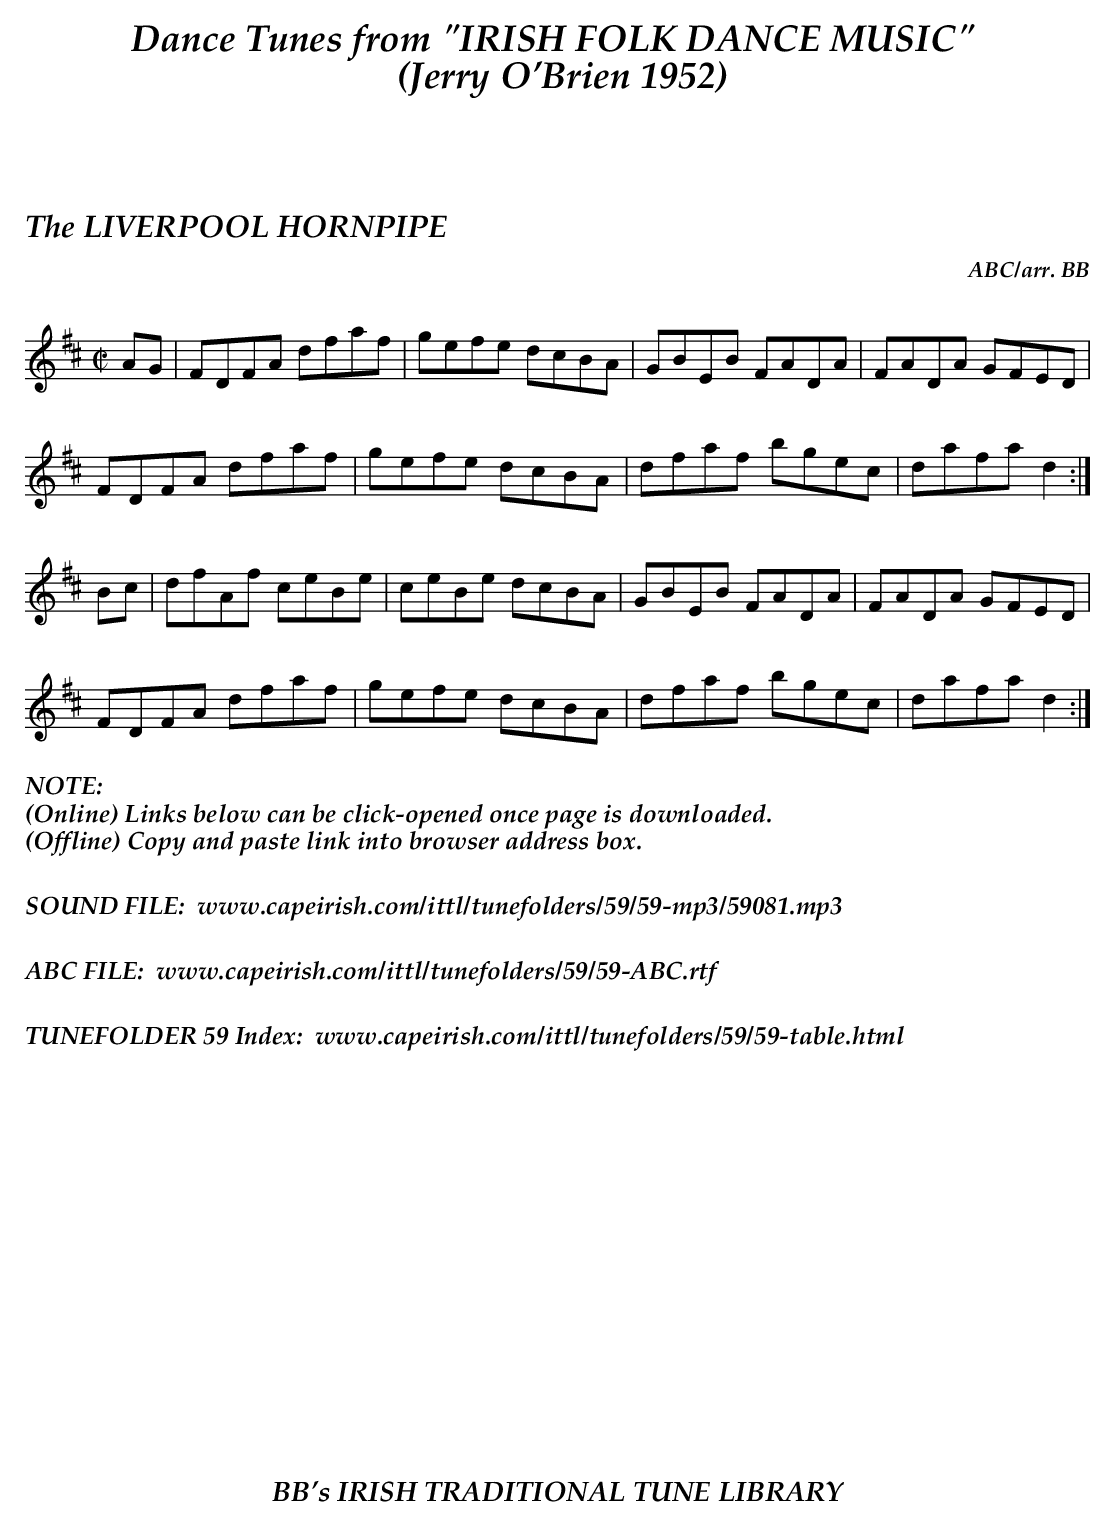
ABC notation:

X:1
T:LIVERPOOL HORNPIPE, The
C:ABC/arr. BB
M:C|
K:D
AG|FDFA dfaf|gefe dcBA|GBEB FADA|FADA GFED|
FDFA dfaf|gefe dcBA|dfaf bgec|dafa d2 :|
Bc|dfAf ceBe|ceBe dcBA|GBEB FADA|FADA GFED|
FDFA dfaf|gefe dcBA|dfaf bgec|dafa d2 :|
%%textfont "Palatino-BoldItalic" 16
%%begintext
%%NOTE:
(Online) Links below can be click-opened once page is downloaded.
(Offline) Copy and paste link into browser address box.
%%
%%
SOUND FILE:  www.capeirish.com/ittl/tunefolders/59/59-mp3/59081.mp3
%%
%%
ABC FILE:  www.capeirish.com/ittl/tunefolders/59/59-ABC.rtf
%%
%%
TUNEFOLDER 59 Index:  www.capeirish.com/ittl/tunefolders/59/59-table.html
